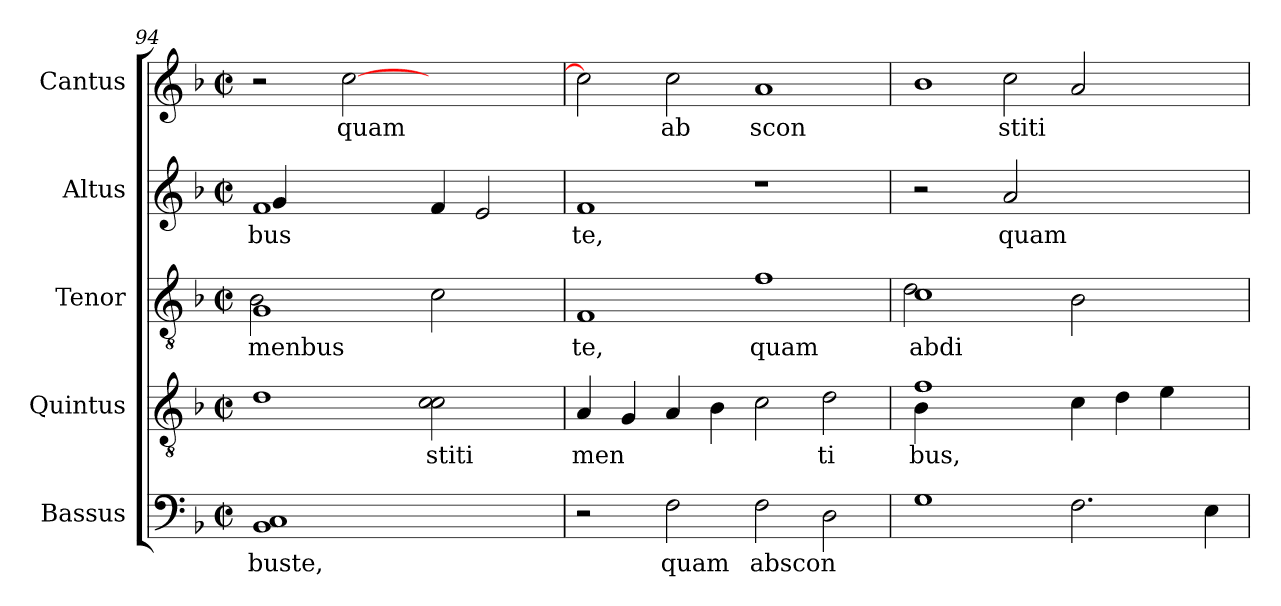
**kern	**text	**kern	**text	**kern	**text	**kern	**text	**kern	**text
*part5	*part5	*part4	*part4	*part3	*part3	*part2	*part2	*part1	*part1
*staff5	*staff5	*staff4	*staff4	*staff3	*staff3	*staff2	*staff2	*staff1	*staff1
*I"Bassus	*	*I"Quintus	*	*I"Tenor	*	*I"Altus	*	*I"Cantus	*
*clefF4	*	*clefGv2	*	*clefGv2	*	*clefG2	*	*clefG2	*
*k[b-]	*	*k[b-]	*	*k[b-]	*	*k[b-]	*	*k[b-]	*
*F:	*	*F:	*	*F:	*	*F:	*	*F:	*
*M2/2	*	*M2/2	*	*M2/2	*	*M2/2	*	*M2/2	*
*met(c|)	*	*met(c|)	*	*met(c|)	*	*met(c|)	*	*met(c|)	*
=94	=94	=94	=94	=94	=94	=94	=94	=94	=94
!	!LO:LY:b:cj	!	!	!	!LO:LY:b:cj	!	!LO:LY:b:cj	!	!
*	*	*	*	*^	*	*^	*	*	*
1BB- 1C	-buste,	1d	.	1G	2B-\	menbus	1f	4g/	bus	2r	.
.	.	.	.	.	.	.	.	1.ryy	.	.	.
!	!	!	!	!	!	!	!	!	!	!	!LO:LY:b:cj
.	.	.	.	.	4ryy	.	.	.	.	[>2cc\	quam
.	.	.	.	.	1ryy	.	.	.	.	.	.
!	!	!	!LO:LY:b:cj	!	!	!LO:LY:b:cj	!	!	!LO:LY:b:cj	!	!
2.ryy	.	2c\ 2c\	stiti	2c\	.	.	4f/	.	.	2.ryy	.
!	!	!	!	!	!	!	!	!	!LO:LY:b:cj	!	!
.	.	.	.	.	.	.	2e/	.	.	.	.
.	.	4ryy	.	4ryy	.	.	.	.	.	.	.
*	*	*	*	*v	*v	*	*	*	*	*	*
*	*	*	*	*	*	*v	*v	*	*	*
=95	=95	=95	=95	=95	=95	=95	=95	=95	=95
!	!	!	!LO:LY:b:cj	!	!LO:LY:b:cj	!	!LO:LY:b:cj	!	!LO:LY:b:cj
2r	.	4A/	men	1F	te,	1f	te,	2cc\]	.
!	!	!	!LO:LY:b:cj	!	!	!	!	!	!
.	.	4G/	.	.	.	.	.	.	.
!	!LO:LY:b:cj	!	!LO:LY:b:cj	!	!	!	!	!	!LO:LY:b:cj
2F\	quam	4A/	.	.	.	.	.	2cc\	ab
!	!	!	!LO:LY:b:cj	!	!	!	!	!	!
.	.	4B-\	.	.	.	.	.	.	.
!	!LO:LY:b:cj	!	!LO:LY:b:cj	!	!LO:LY:b:cj	!	!	!	!LO:LY:b:cj
2F\	abscon-	2c\	.	1f	quam	1r	.	1a	scon
!	!LO:LY:b:cj	!	!LO:LY:b:cj	!	!	!	!	!	!
2D\	--	2d\	ti	.	.	.	.	.	.
=96	=96	=96	=96	=96	=96	=96	=96	=96	=96
*	*	*^	*	*	*	*	*	*	*
!	!	!	!	!LO:LY:b:cj	!	!LO:LY:b:cj	!	!	!	!
*	*	*	*	*	*^	*	*	*	*^	*
1G	.	1f	4B-\	bus,	1c	2d\	abdi	2r	.	1b-	2ryy	.
.	.	.	4ryy	.	.	.	.	.	.	.	.	.
!	!	!	!	!	!	!	!	!	!LO:LY:b:cj	!	!	!LO:LY:b:cj
.	.	.	1.ryy	.	.	2ryy	.	2a/	quam	.	2cc\	stiti
!	!	!	!	!LO:LY:b:cj	!	!	!LO:LY:b:cj	!	!	!	!	!
2.F\	.	4c\	.	.	2B-\	1ryy	.	1ryy	.	2a/	2ryy	.
!	!	!	!	!LO:LY:b:cj	!	!	!	!	!	!	!	!
.	.	4d\	.	.	.	.	.	.	.	.	.	.
!	!	!	!	!LO:LY:b:cj	!	!	!	!	!	!	!	!
.	.	4e\	.	.	2ryy	.	.	.	.	2ryy	2ryy	.
!	!LO:LY:b:cj	!	!	!	!	!	!	!	!	!	!	!
4E\	-	4ryy	.	.	.	.	.	.	.	.	.	.
*	*	*v	*v	*	*	*	*	*	*	*v	*v	*
*	*	*	*	*v	*v	*	*	*	*	*
=	=	=	=	=	=	=	=	=	=
*-	*-	*-	*-	*-	*-	*-	*-	*-	*-
